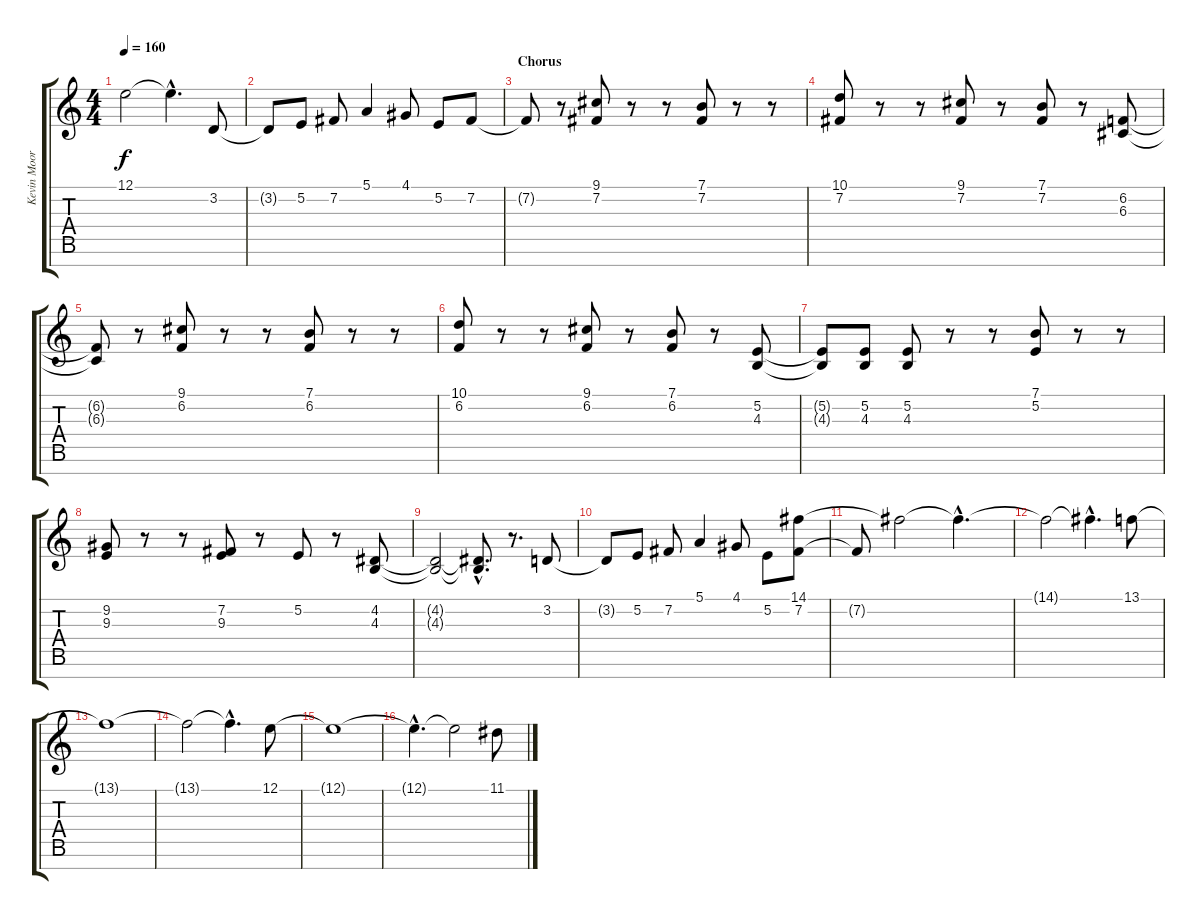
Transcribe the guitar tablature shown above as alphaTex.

\track ("Kevin Moore Lead Keyboard" "Kevin Moor") {instrument lead2sawtooth}
\staff {score tabs}
\tuning (E4 B3 G3 D3 A2 E2 B1) {hide}
\ts (4 4)
\tempo 160
\clef g2
\ks c
12.1{t}.2{dy f} 12.1{hac t}.4{d} 3.2.8{volume 11 instrument stringensemble1} |
3.2{t}.8 5.2.8 7.2.8 5.1.4 4.1.8 5.2.8 7.2.8 |
\section ("" "Chorus")
7.2{t}.8 r.8 (9.1 7.2).8 r.8 r.8 (7.1 7.2).8 r.8 r.8 |
(10.1 7.2).8 r.8 r.8 (9.1 7.2).8 r.8 (7.1 7.2).8 r.8 (6.2 6.3).8 |
(6.2{t} 6.3{t}).8 r.8 (9.1 6.2).8 r.8 r.8 (7.1 6.2).8 r.8 r.8 |
(10.1 6.2).8 r.8 r.8 (9.1 6.2).8 r.8 (7.1 6.2).8 r.8 (5.2 4.3).8 |
(5.2{t} 4.3{t}).8 (5.2 4.3).8 (5.2 4.3).8 r.8 r.8 (7.1 5.2).8 r.8 r.8 |
(9.2 9.3).8 r.8 r.8 (7.2 9.3).8 r.8 5.2.8 r.8 (4.2 4.3).8 |
(4.2{t} 4.3{t}).2 (4.2{hac t} 4.3{hac t}).8{d} r.8{d} 3.2.8 |
3.2{t}.8 5.2.8 7.2.8 5.1.4 4.1.8 5.2.8 (14.1 7.2).8{volume 11} |
7.2{t}.8 14.1{t}.2{volume 11} 14.1{hac t}.4{d} |
14.1{t}.2 14.1{hac t}.4{d} 13.1.8 |
13.1{t}.1 |
13.1{t}.2 13.1{hac t}.4{d} 12.1.8 |
12.1{t}.1 |
12.1{hac t}.4{d} 12.1{t}.2 11.1.8
